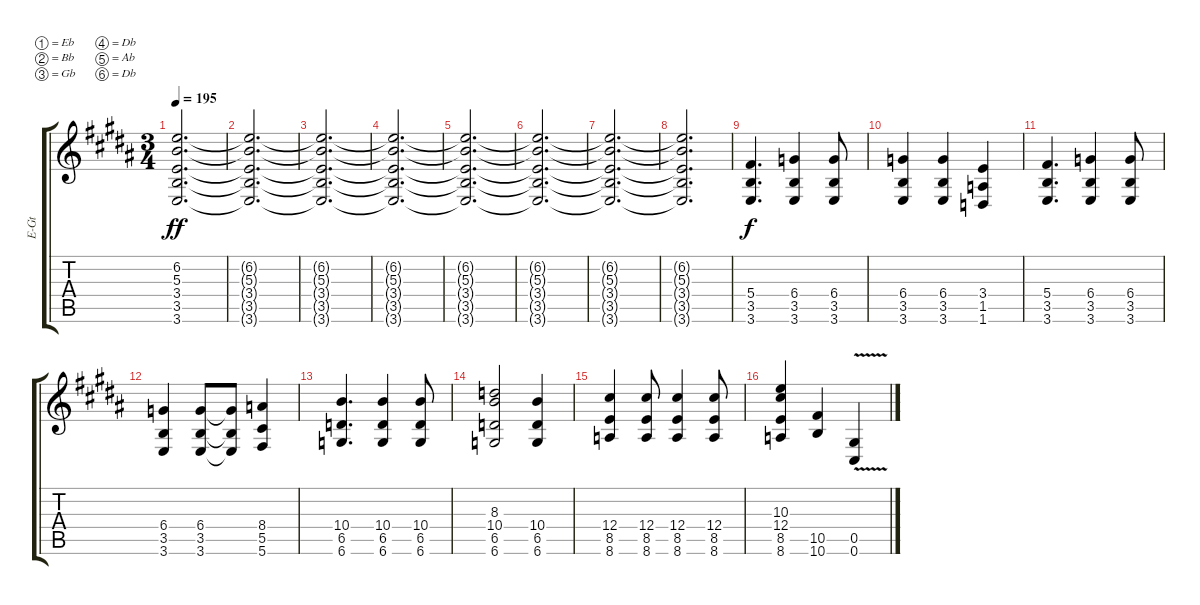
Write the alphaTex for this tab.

\bracketExtendMode groupsimilarinstruments
\otherSystemsTrackNameOrientation horizontal
\track ("Electric Guitar 2" "E-Gt") {instrument distortionguitar}
\staff {score tabs}
\tuning (Eb4 Bb3 Gb3 Db3 Ab2 Db2)
\ts (3 4)
\tempo 195
\clef g2
\ks b
(3.6{acc forcenatural} 3.5{acc forcenatural} 3.4{acc forcenatural} 5.3{acc forcenatural} 6.2{acc forcenatural}).2{d dy ff beam Up} |
(6.2{t acc forcenatural} 5.3{t acc forcenatural} 3.4{t acc forcenatural} 3.5{t acc forcenatural} 3.6{t acc forcenatural}).2{d beam Up} |
(3.6{t acc forcenatural} 3.5{t acc forcenatural} 3.4{t acc forcenatural} 5.3{t acc forcenatural} 6.2{t acc forcenatural}).2{d beam Up} |
(6.2{t acc forcenatural} 5.3{t acc forcenatural} 3.4{t acc forcenatural} 3.5{t acc forcenatural} 3.6{t acc forcenatural}).2{d beam Up} |
(3.6{t acc forcenatural} 3.5{t acc forcenatural} 3.4{t acc forcenatural} 5.3{t acc forcenatural} 6.2{t acc forcenatural}).2{d beam Up} |
(6.2{t acc forcenatural} 5.3{t acc forcenatural} 3.4{t acc forcenatural} 3.5{t acc forcenatural} 3.6{t acc forcenatural}).2{d beam Up} |
(3.6{t acc forcenatural} 3.5{t acc forcenatural} 3.4{t acc forcenatural} 5.3{t acc forcenatural} 6.2{t acc forcenatural}).2{d beam Up} |
(6.2{t acc forcenatural} 5.3{t acc forcenatural} 3.4{t acc forcenatural} 3.5{t acc forcenatural} 3.6{t acc forcenatural}).2{d beam Up} |
(3.6{acc forcenatural} 3.5{acc forcenatural} 5.4{acc forcenatural}).4{d dy f beam Up} (3.6{acc forcenatural} 3.5{acc forcenatural} 6.4{acc b}).4{beam Up} (3.6{acc forcenatural} 3.5{acc forcenatural} 6.4{acc b}).8{beam Up} |
(6.4{acc b} 3.6{acc forcenatural} 3.5{acc forcenatural}).4{beam Up} (3.6{acc forcenatural} 3.5{acc forcenatural} 6.4{acc b}).4{beam Up} (1.5{acc b} 3.4{acc forcenatural} 1.6{acc b}).4{beam Up} |
(3.6{acc forcenatural} 3.5{acc forcenatural} 5.4{acc forcenatural}).4{d beam Up} (3.6{acc forcenatural} 3.5{acc forcenatural} 6.4{acc b}).4{beam Up} (3.6{acc forcenatural} 3.5{acc forcenatural} 6.4{acc b}).8{beam Up} |
(6.4{acc b} 3.6{acc forcenatural} 3.5{acc forcenatural}).4{beam Up} (3.6{acc forcenatural} 3.5{acc forcenatural} 6.4{acc b}).8{beam Up} (6.4{t acc b} 3.5{t acc forcenatural} 3.6{t acc forcenatural}).8{beam Up} (8.4{acc b} 5.6{acc forcenatural} 5.5{acc forcenatural}).4{beam Up} |
(6.6{acc b} 6.5{acc b} 10.4{acc forcenatural}).4{d beam Up} (6.6{acc b} 6.5{acc b} 10.4{acc forcenatural}).4{beam Up} (6.6{acc b} 6.5{acc b} 10.4{acc forcenatural}).8{beam Up} |
(10.4{acc forcenatural} 6.6{acc b} 6.5{acc b} 8.3{acc b}).2{beam Up} (10.4{acc forcenatural} 6.5{acc b} 6.6{acc b}).4{beam Up} |
(8.6{acc b} 8.5{acc forcenatural} 12.4{acc forcenatural}).4{beam Up} (8.6{acc b} 8.5{acc forcenatural} 12.4{acc forcenatural}).8{beam Up} (8.6{acc b} 8.5{acc forcenatural} 12.4{acc forcenatural}).4{beam Up} (12.4{acc forcenatural} 8.5{acc forcenatural} 8.6{acc b}).8{beam Up} |
(8.6{acc b} 8.5{acc forcenatural} 12.4{acc forcenatural} 10.3{acc forcenatural}).4{beam Up} (10.6{acc forcenatural} 10.5{acc forcenatural}).4{beam Up} (0.6{v acc forcenatural} 0.5{acc forcenatural}).4{beam Up}
